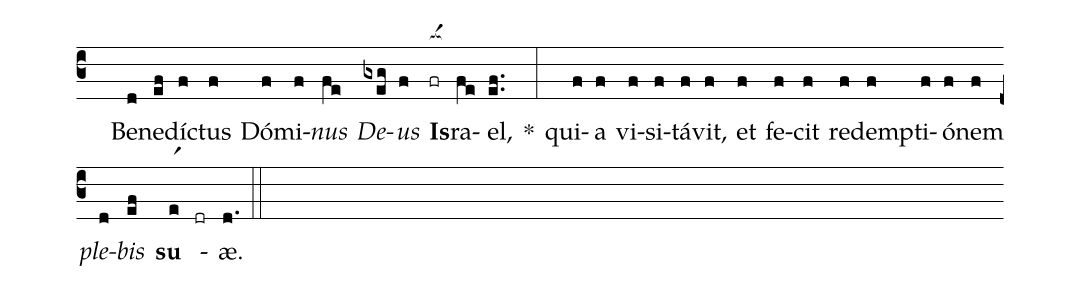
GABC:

%%
(c3)
( )Be(d)ne(ef)díc(f)tus(f) Dó(f)mi(f)<i>nus</i>(fe) <i>De</i>(gxeg)<i>us</i>(f) <b>Is</b>(fr[ocba:1{])ra(fe[ocba:1}])el,(e.f.) *(:)
qui(f)a(f) vi(f)si(f)tá(f)vit,(f) et(f) fe(f)cit(f) red(f)emp(f)ti(f)ó(f)nem(f) <i>ple</i>(d)<i>bis</i>(ef) <b>su</b>(er1) -(dr) æ.(d.) (::)
